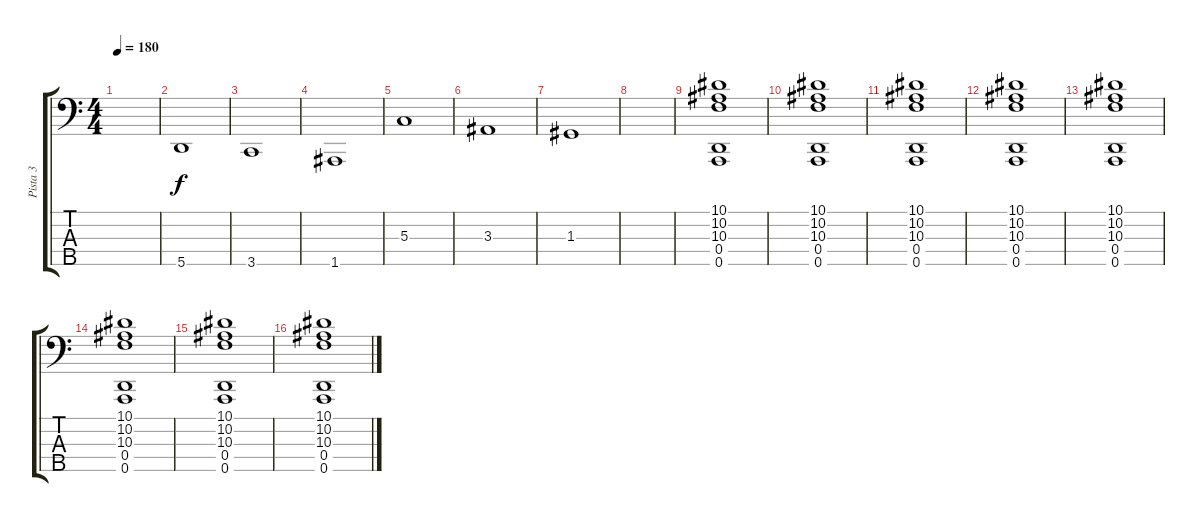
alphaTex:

\track ("Pista 3" "Pista 3") {instrument electricbasspick}
\staff {score tabs}
\tuning (F2 C2 G1 D1 A0) {hide}
\ts (4 4)
\tempo 180
\clef f4
\ks c
|
5.5.1{instrument slapbass1} |
3.5.1 |
1.5.1 |
5.3.1 |
3.3.1 |
1.3.1 |
|
(10.1 10.2 10.3 0.4 0.5).1 |
(10.1 10.2 10.3 0.4 0.5).1 |
(10.1 10.2 10.3 0.4 0.5).1 |
(10.1 10.2 10.3 0.4 0.5).1 |
(10.1 10.2 10.3 0.4 0.5).1 |
(10.1 10.2 10.3 0.4 0.5).1 |
(10.1 10.2 10.3 0.4 0.5).1 |
(10.1 10.2 10.3 0.4 0.5).1
